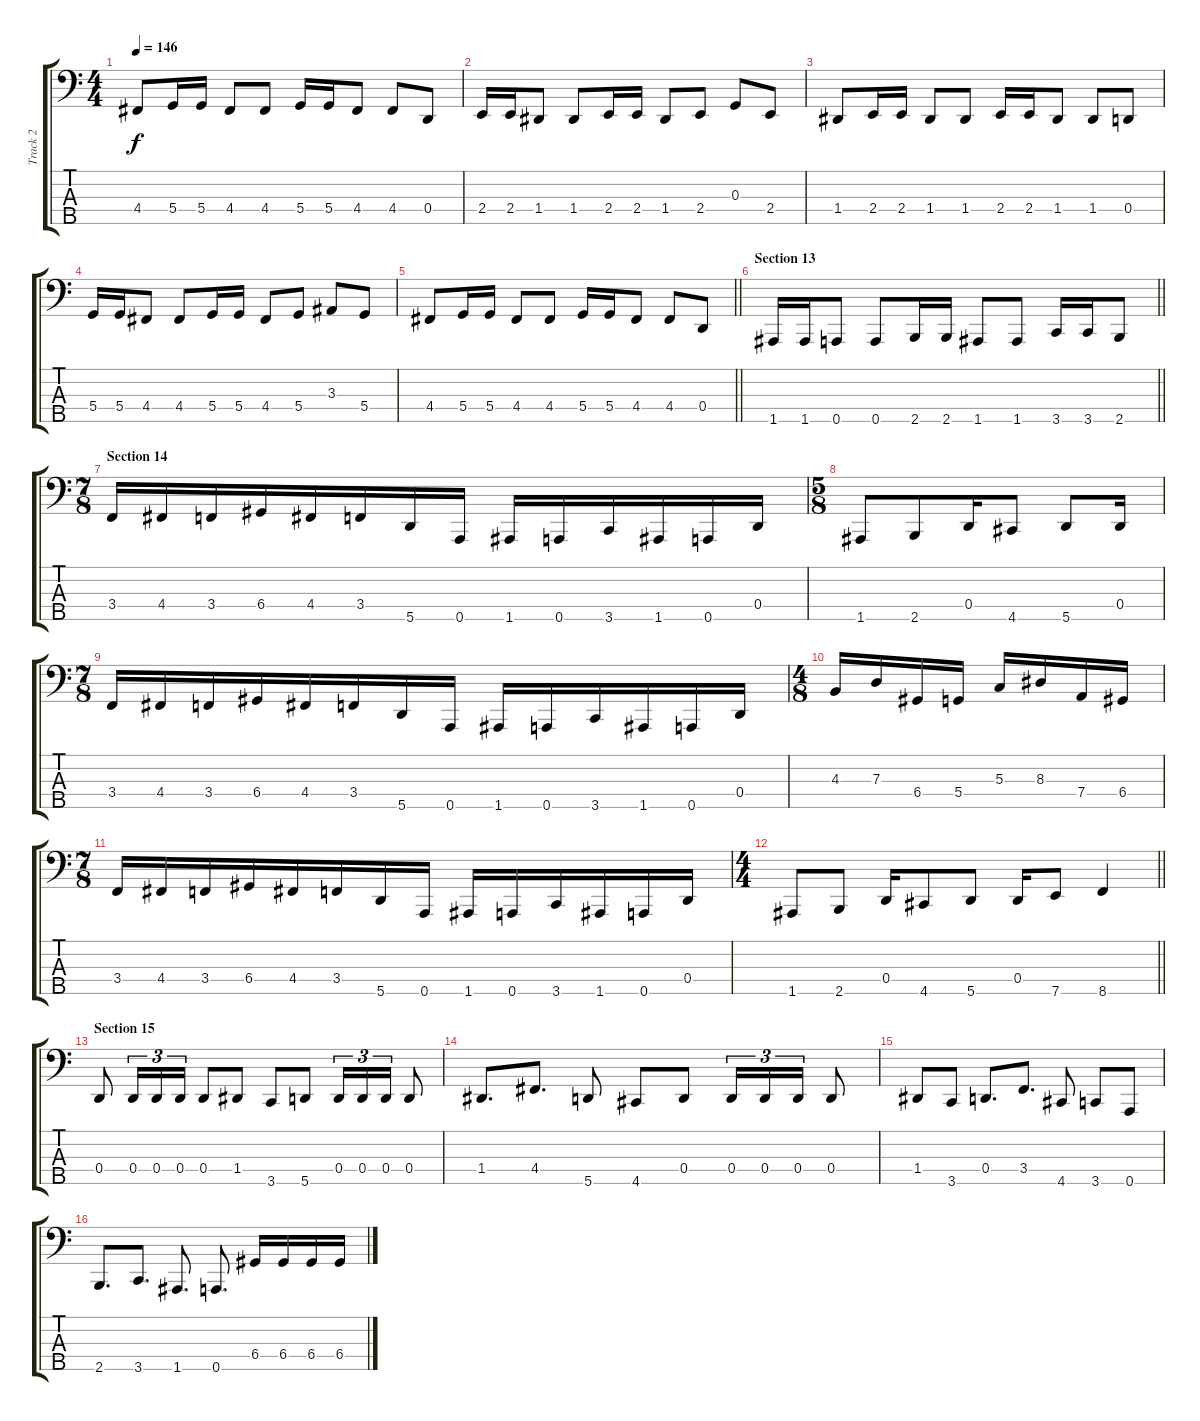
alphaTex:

\track ("Track 2" "Track 2") {instrument electricbassfinger}
\staff {score tabs}
\tuning (F2 C2 G1 D1 A0) {hide}
\ts (4 4)
\tempo 146
\clef f4
\ks c
4.4.8{dy f} 5.4.16 5.4.16 4.4.8 4.4.8 5.4.16 5.4.16 4.4.8 4.4.8 0.4.8 |
2.4.16 2.4.16 1.4.8 1.4.8 2.4.16 2.4.16 1.4.8 2.4.8 0.3.8 2.4.8 |
1.4.8 2.4.16 2.4.16 1.4.8 1.4.8 2.4.16 2.4.16 1.4.8 1.4.8 0.4.8 |
5.4.16 5.4.16 4.4.8 4.4.8 5.4.16 5.4.16 4.4.8 5.4.8 3.3.8 5.4.8 |
\barLineRight lightlight
4.4.8 5.4.16 5.4.16 4.4.8 4.4.8 5.4.16 5.4.16 4.4.8 4.4.8 0.4.8 |
\section ("" "Section 13")
\barLineRight lightlight
1.5.16 1.5.16 0.5.8 0.5.8 2.5.16 2.5.16 1.5.8 1.5.8 3.5.16 3.5.16 2.5.8 |
\ts (7 8)
\section ("" "Section 14")
3.4.16 4.4.16 3.4.16 6.4.16 4.4.16 3.4.16 5.5.16 0.5.16 1.5.16 0.5.16 3.5.16 1.5.16 0.5.16 0.4.16 |
\ts (5 8)
1.5.8 2.5.8 0.4.16 4.5.8 5.5.8 0.4.16 |
\ts (7 8)
3.4.16 4.4.16 3.4.16 6.4.16 4.4.16 3.4.16 5.5.16 0.5.16 1.5.16 0.5.16 3.5.16 1.5.16 0.5.16 0.4.16 |
\ts (4 8)
4.3.16 7.3.16 6.4.16 5.4.16 5.3.16 8.3.16 7.4.16 6.4.16 |
\ts (7 8)
3.4.16 4.4.16 3.4.16 6.4.16 4.4.16 3.4.16 5.5.16 0.5.16 1.5.16 0.5.16 3.5.16 1.5.16 0.5.16 0.4.16 |
\ts (4 4)
\barLineRight lightlight
1.5.8 2.5.8 0.4.16 4.5.8 5.5.8 0.4.16 7.5.8 8.5.4 |
\section ("" "Section 15")
0.4.8 0.4.16{tu (3 2)} 0.4.16{tu (3 2)} 0.4.16{tu (3 2)} 0.4.8 1.4.8 3.5.8 5.5.8 0.4.16{tu (3 2)} 0.4.16{tu (3 2)} 0.4.16{tu (3 2)} 0.4.8 |
1.4.8{d} 4.4.8{d} 5.5.8 4.5.8 0.4.8 0.4.16{tu (3 2)} 0.4.16{tu (3 2)} 0.4.16{tu (3 2)} 0.4.8 |
1.4.8 3.5.8 0.4.8{d} 3.4.8{d} 4.5.8 3.5.8 0.5.8 |
2.5.8{d} 3.5.8{d} 1.5.8{d} 0.5.8{d} 6.4.16 6.4.16 6.4.16 6.4.16
